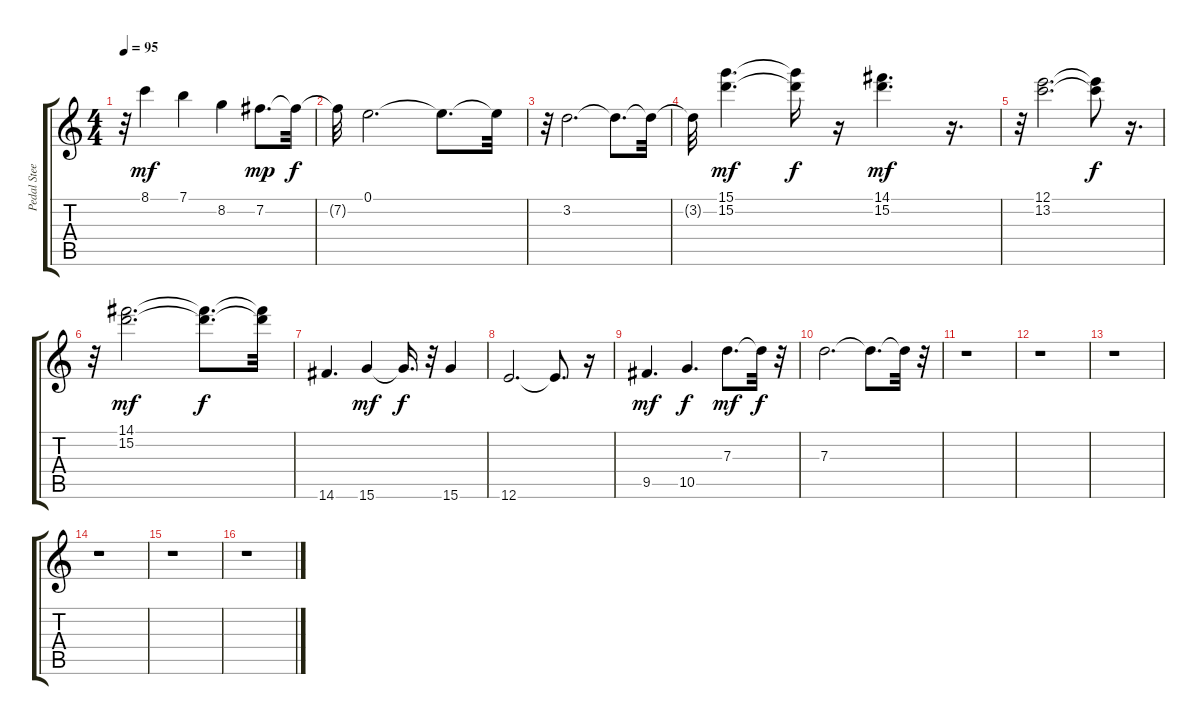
\track ("Pedal Steel" "Pedal Stee") {instrument electricguitarjazz}
\staff {score tabs}
\tuning (E4 B3 G3 D3 A2 E2) {hide}
\ts (4 4)
\tempo 95
\clef g2
\ks c
r.32{dy f} 8.1.4{dy mf} 7.1.4 8.2.4 7.2.8{d dy mp} 7.2{t}.32{dy f} |
7.2{t}.32 0.1.2{d} 0.1{t}.8{d} 0.1{t}.32 |
r.32 3.2.2{d} 3.2{t}.8{d} 3.2{t}.32 |
3.2{t}.32 (15.1 15.2).4{d dy mf} (15.1{t} 15.2{t}).16{dy f} r.16 (14.1 15.2).4{d dy mf} r.16{d} |
r.32 (12.1 13.2).2{d} (12.1{t} 13.2{t}).8{dy f} r.16{d} |
r.32 (14.1 15.2).2{d dy mf} (14.1{t} 15.2{t}).8{d dy f} (14.1{t} 15.2{t}).32 |
14.6.4{d} 15.6.4{dy mf} 15.6{t}.16{d dy f} r.32 15.6.4 |
12.6.2{d} 12.6{t}.8{d} r.16 |
9.5.4{d dy mf} 10.5.4{d dy f} 7.3.8{d dy mf} 7.3{t}.32{dy f} r.32 |
7.3.2{d} 7.3{t}.8{d} 7.3{t}.32 r.32 |
r.1 |
r.1 |
r.1 |
r.1 |
r.1 |
r.1
